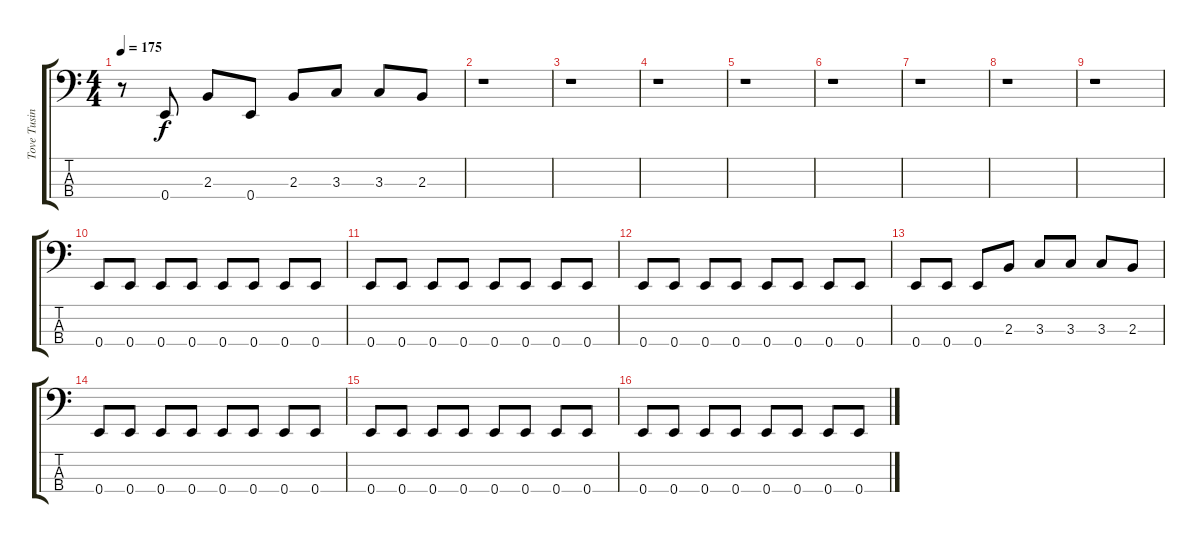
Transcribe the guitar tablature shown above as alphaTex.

\track ("Tove Tusindpik" "Tove Tusin") {instrument electricbasspick}
\staff {score tabs}
\tuning (G2 D2 A1 E1) {hide}
\ts (4 4)
\tempo 175
\clef f4
\ks c
r.8{dy f} 0.4.8 2.3.8 0.4.8 2.3.8 3.3.8 3.3.8 2.3.8 |
r.1 |
r.1 |
r.1 |
r.1 |
r.1 |
r.1 |
r.1 |
r.1 |
0.4.8 0.4.8 0.4.8 0.4.8 0.4.8 0.4.8 0.4.8 0.4.8 |
0.4.8 0.4.8 0.4.8 0.4.8 0.4.8 0.4.8 0.4.8 0.4.8 |
0.4.8 0.4.8 0.4.8 0.4.8 0.4.8 0.4.8 0.4.8 0.4.8 |
0.4.8 0.4.8 0.4.8 2.3.8 3.3.8 3.3.8 3.3.8 2.3.8 |
0.4.8 0.4.8 0.4.8 0.4.8 0.4.8 0.4.8 0.4.8 0.4.8 |
0.4.8 0.4.8 0.4.8 0.4.8 0.4.8 0.4.8 0.4.8 0.4.8 |
0.4.8 0.4.8 0.4.8 0.4.8 0.4.8 0.4.8 0.4.8 0.4.8
